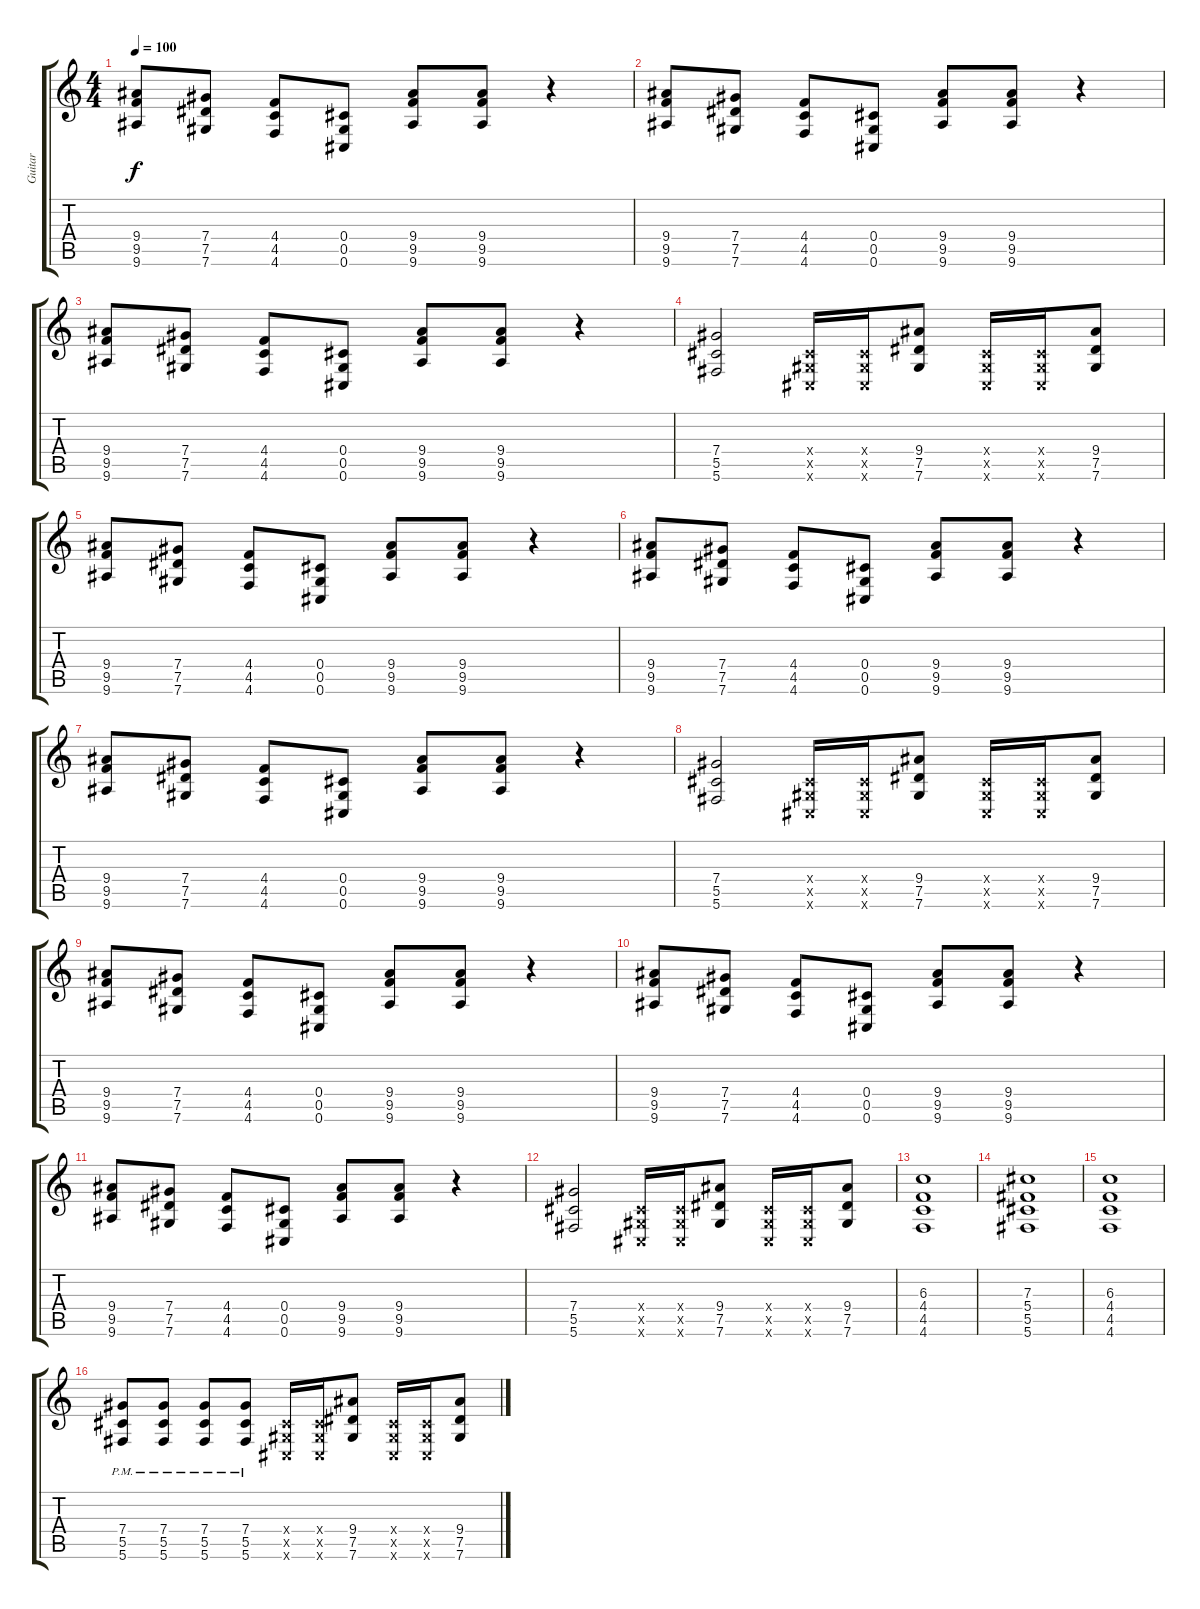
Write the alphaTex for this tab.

\track ("Guitar" "Guitar") {instrument distortionguitar}
\staff {score tabs}
\tuning (Eb4 Bb3 Gb3 Db3 Ab2 Db2) {hide}
\ts (4 4)
\tempo 100
\clef g2
\ks c
(9.4 9.5 9.6).8{dy f instrument distortionguitar} (7.4 7.5 7.6).8 (4.4 4.5 4.6).8 (0.4 0.5 0.6).8 (9.4 9.5 9.6).8 (9.4 9.5 9.6).8 r.4 |
(9.4 9.5 9.6).8 (7.4 7.5 7.6).8 (4.4 4.5 4.6).8 (0.4 0.5 0.6).8 (9.4 9.5 9.6).8 (9.4 9.5 9.6).8 r.4 |
(9.4 9.5 9.6).8 (7.4 7.5 7.6).8 (4.4 4.5 4.6).8 (0.4 0.5 0.6).8 (9.4 9.5 9.6).8 (9.4 9.5 9.6).8 r.4 |
(7.4 5.5 5.6).2 (0.4{x} 0.5{x} 0.6{x}).16 (0.4{x} 0.5{x} 0.6{x}).16 (9.4 7.5 7.6).8 (0.4{x} 0.5{x} 0.6{x}).16 (0.4{x} 0.5{x} 0.6{x}).16 (9.4 7.5 7.6).8 |
(9.4 9.5 9.6).8 (7.4 7.5 7.6).8 (4.4 4.5 4.6).8 (0.4 0.5 0.6).8 (9.4 9.5 9.6).8 (9.4 9.5 9.6).8 r.4 |
(9.4 9.5 9.6).8 (7.4 7.5 7.6).8 (4.4 4.5 4.6).8 (0.4 0.5 0.6).8 (9.4 9.5 9.6).8 (9.4 9.5 9.6).8 r.4 |
(9.4 9.5 9.6).8 (7.4 7.5 7.6).8 (4.4 4.5 4.6).8 (0.4 0.5 0.6).8 (9.4 9.5 9.6).8 (9.4 9.5 9.6).8 r.4 |
(7.4 5.5 5.6).2 (0.4{x} 0.5{x} 0.6{x}).16 (0.4{x} 0.5{x} 0.6{x}).16 (9.4 7.5 7.6).8 (0.4{x} 0.5{x} 0.6{x}).16 (0.4{x} 0.5{x} 0.6{x}).16 (9.4 7.5 7.6).8 |
(9.4 9.5 9.6).8 (7.4 7.5 7.6).8 (4.4 4.5 4.6).8 (0.4 0.5 0.6).8 (9.4 9.5 9.6).8 (9.4 9.5 9.6).8 r.4 |
(9.4 9.5 9.6).8 (7.4 7.5 7.6).8 (4.4 4.5 4.6).8 (0.4 0.5 0.6).8 (9.4 9.5 9.6).8 (9.4 9.5 9.6).8 r.4 |
(9.4 9.5 9.6).8 (7.4 7.5 7.6).8 (4.4 4.5 4.6).8 (0.4 0.5 0.6).8 (9.4 9.5 9.6).8 (9.4 9.5 9.6).8 r.4 |
(7.4 5.5 5.6).2 (0.4{x} 0.5{x} 0.6{x}).16 (0.4{x} 0.5{x} 0.6{x}).16 (9.4 7.5 7.6).8 (0.4{x} 0.5{x} 0.6{x}).16 (0.4{x} 0.5{x} 0.6{x}).16 (9.4 7.5 7.6).8 |
(6.3 4.4 4.5 4.6).1 |
(7.3 5.4 5.5 5.6).1 |
(6.3 4.4 4.5 4.6).1 |
(7.4{pm} 5.5{pm} 5.6{pm}).8 (7.4{pm} 5.5{pm} 5.6{pm}).8 (7.4{pm} 5.5{pm} 5.6{pm}).8 (7.4{pm} 5.5{pm} 5.6{pm}).8 (0.4{x} 0.5{x} 0.6{x}).16 (0.4{x} 0.5{x} 0.6{x}).16 (9.4 7.5 7.6).8 (0.4{x} 0.5{x} 0.6{x}).16 (0.4{x} 0.5{x} 0.6{x}).16 (9.4 7.5 7.6).8
